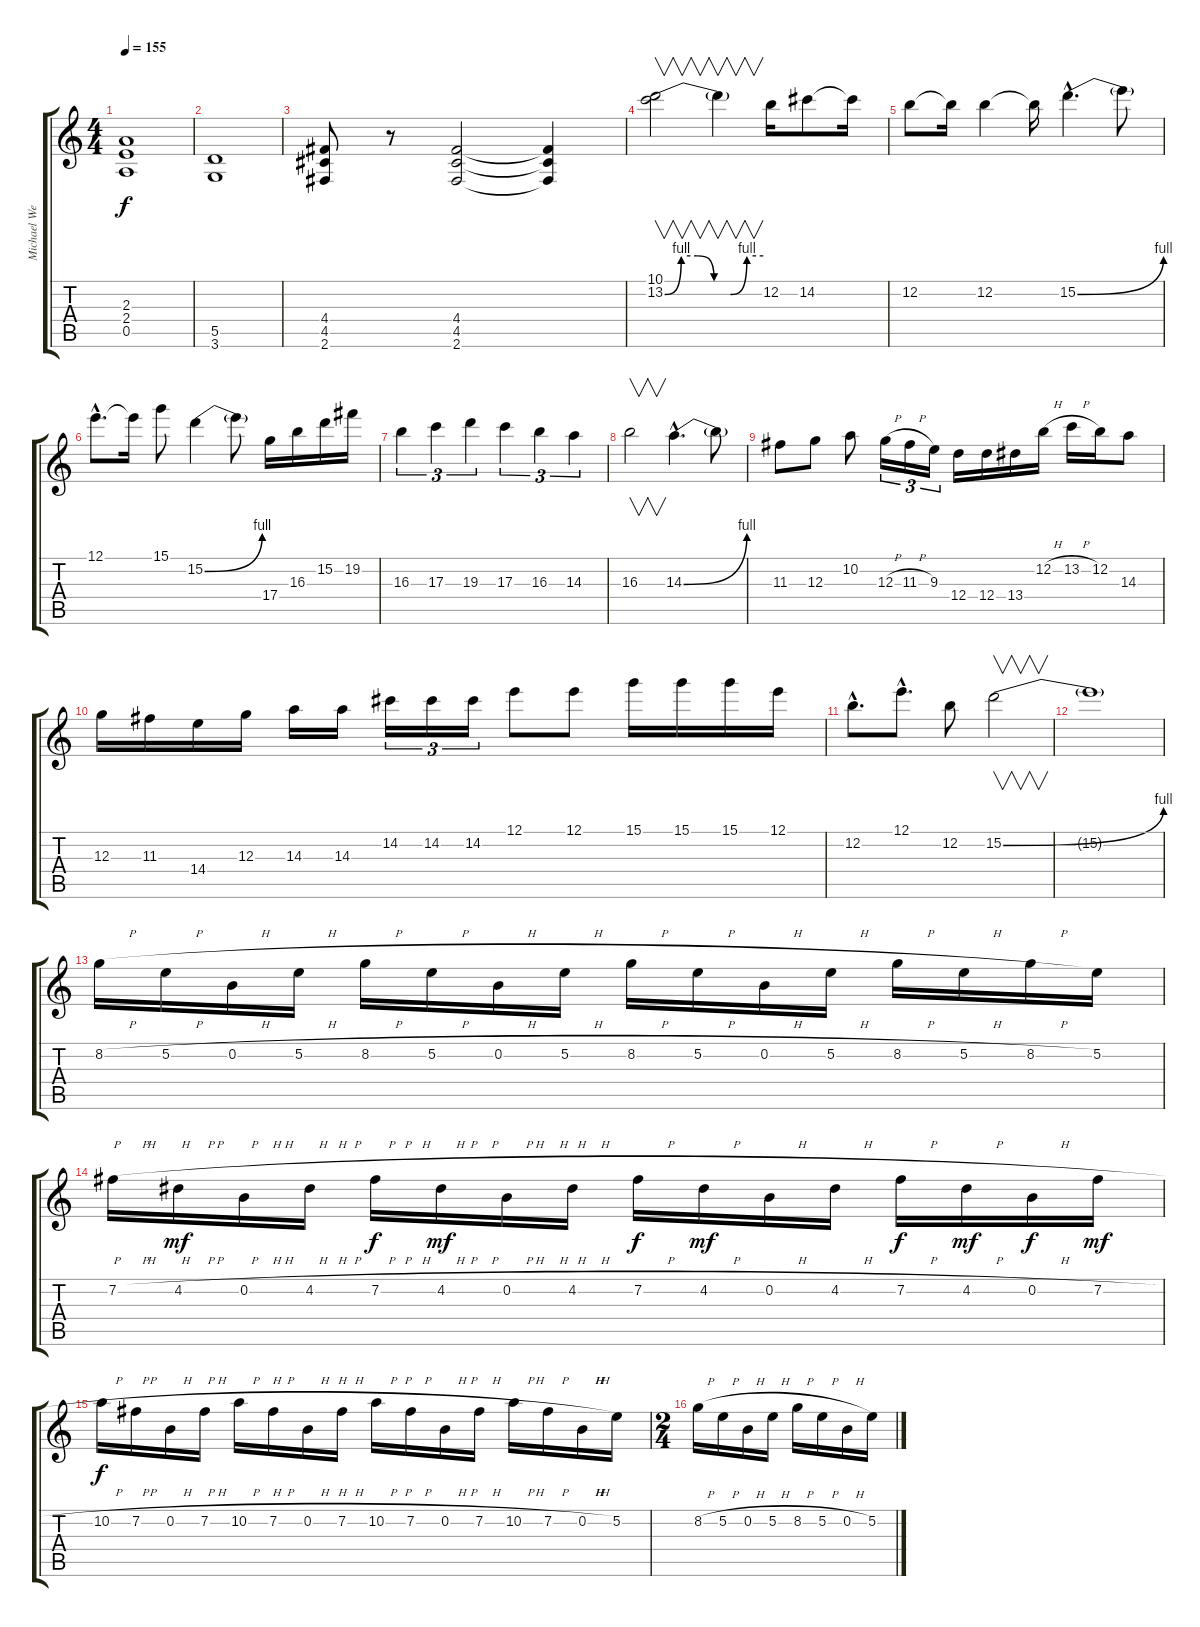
\track ("Michael Weikath" "Michael We") {instrument distortionguitar}
\staff {score tabs}
\tuning (E4 B3 G3 D3 A2 E2) {hide}
\ts (4 4)
\tempo 155
\clef g2
\ks c
(2.3{t} 2.4{t} 0.5{t}).1{dy f} |
(5.5 3.6).1 |
(4.4 4.5 2.6).8 r.8 (4.4 4.5 2.6).2 (4.4{t} 4.5{t} 2.6{t}).4 |
(10.1 13.2{be (custom 0 0 10 4 20 4 30 0 40 0 50 4 60 4)}).2{v} 13.2{t}.4{v} 12.2.16 14.2.8 14.2{t}.16 |
12.2.8 12.2{t}.16 12.2.4 12.2{t}.16 15.2{be (bend 0 0 60 4) hac}.4{d} 15.2{t}.8 |
12.1{hac}.8{d} 12.1{t}.16 15.1.8 15.2{be (bend 0 0 60 4)}.4 15.2{t}.8 17.4.16 16.3.16 15.2.16 19.2.16 |
16.3.4{tu (3 2)} 17.3.4{tu (3 2)} 19.3.4{tu (3 2)} 17.3.4{tu (3 2)} 16.3.4{tu (3 2)} 14.3.4{tu (3 2)} |
16.3.2{v} 14.3{be (bend 0 0 60 4) hac}.4{d} 14.3{t}.8 |
11.3.8 12.3.8 10.2.8 12.3{h}.16{tu (3 2)} 11.3{h}.16{tu (3 2)} 9.3.16{tu (3 2)} 12.4.16 12.4.16 13.4.16 12.2{h}.16 13.2{h}.16 12.2.16 14.3.8 |
12.3.16 11.3.16 14.4.16 12.3.16 14.3.16 14.3.16 14.2.16{tu (3 2)} 14.2.16{tu (3 2)} 14.2.16{tu (3 2)} 12.1.8 12.1.8 15.1.16 15.1.16 15.1.16 12.1.16 |
12.2{hac}.8{d} 12.1{hac}.8{d} 12.2.8 15.2{be (bend 0 0 60 4)}.2{v} |
15.2{t}.1 |
8.2{h}.16 5.2{h}.16 0.2{h}.16 5.2{h}.16 8.2{h}.16 5.2{h}.16 0.2{h}.16 5.2{h}.16 8.2{h}.16 5.2{h}.16 0.2{h}.16 5.2{h}.16 8.2{h}.16 5.2{h}.16 8.2{h}.16 5.2.16 |
7.2{h}.16 4.2{h}.16{dy mf} 0.2{h}.16 4.2{h}.16 7.2{h}.16{dy f} 4.2{h}.16{dy mf} 0.2{h}.16 4.2{h}.16 7.2{h}.16{dy f} 4.2{h}.16{dy mf} 0.2{h}.16 4.2{h}.16 7.2{h}.16{dy f} 4.2{h}.16{dy mf} 0.2{h}.16{dy f} 7.2{h}.16{dy mf} |
10.2{h}.16{dy f} 7.2{h}.16 0.2{h}.16 7.2{h}.16 10.2{h}.16 7.2{h}.16 0.2{h}.16 7.2{h}.16 10.2{h}.16 7.2{h}.16 0.2{h}.16 7.2{h}.16 10.2{h}.16 7.2{h}.16 0.2{h}.16 5.2.16 |
\ts (2 4)
8.2{h}.16 5.2{h}.16 0.2{h}.16 5.2{h}.16 8.2{h}.16 5.2{h}.16 0.2{h}.16 5.2.16
